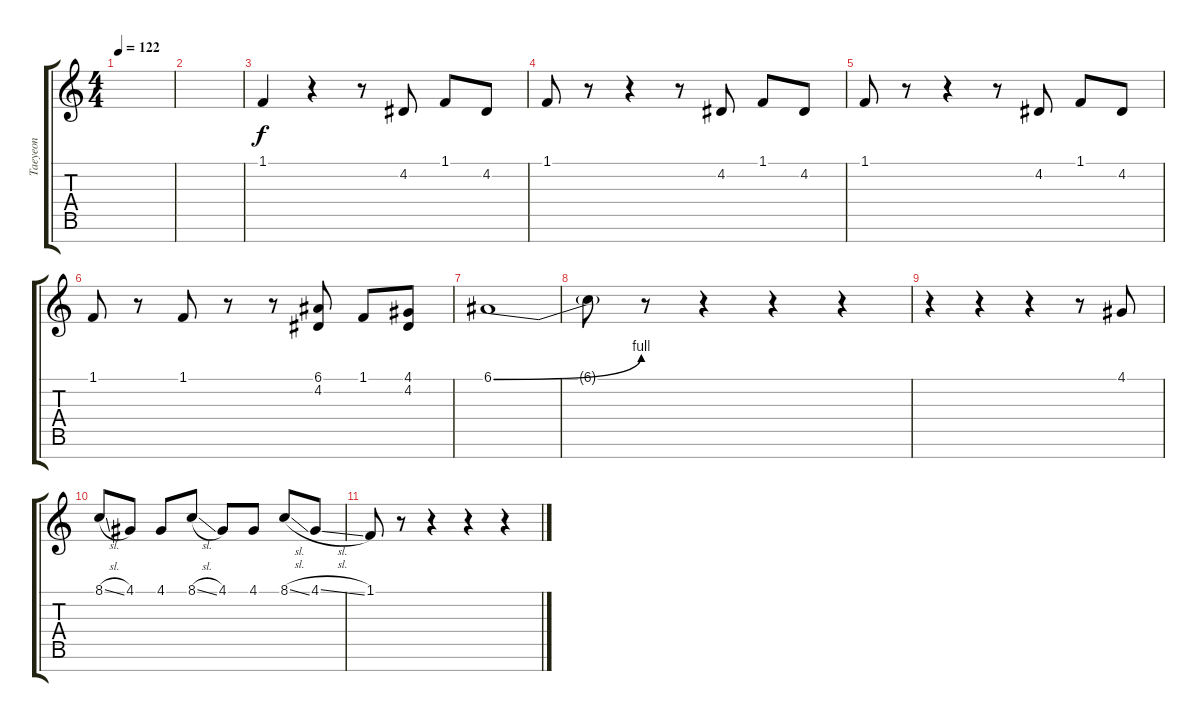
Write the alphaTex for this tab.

\track ("Taeyeon" "Taeyeon") {instrument flute}
\staff {score tabs}
\tuning (E4 B3 G3 D3 A2 E2 B1) {hide}
\ts (4 4)
\tempo 122
\clef g2
\ks c
|
|
1.1.4{volume 13} r.4 r.8 4.2.8 1.1.8 4.2.8 |
1.1.8 r.8 r.4 r.8 4.2.8 1.1.8 4.2.8 |
1.1.8 r.8 r.4 r.8 4.2.8 1.1.8 4.2.8 |
1.1.8 r.8 1.1.8 r.8 r.8 (6.1 4.2).8 1.1.8 (4.1 4.2).8 |
6.1{be (bend 0 0 60 4)}.1{volume 16} |
6.1{t}.8 r.8 r.4 r.4 r.4 |
r.4 r.4 r.4 r.8 4.1.8 |
8.1{sl}.8 4.1.8 4.1.8 8.1{sl}.8 4.1.8 4.1.8 8.1{sl}.8 4.1{sl}.8 |
1.1.8 r.8 r.4 r.4 r.4
